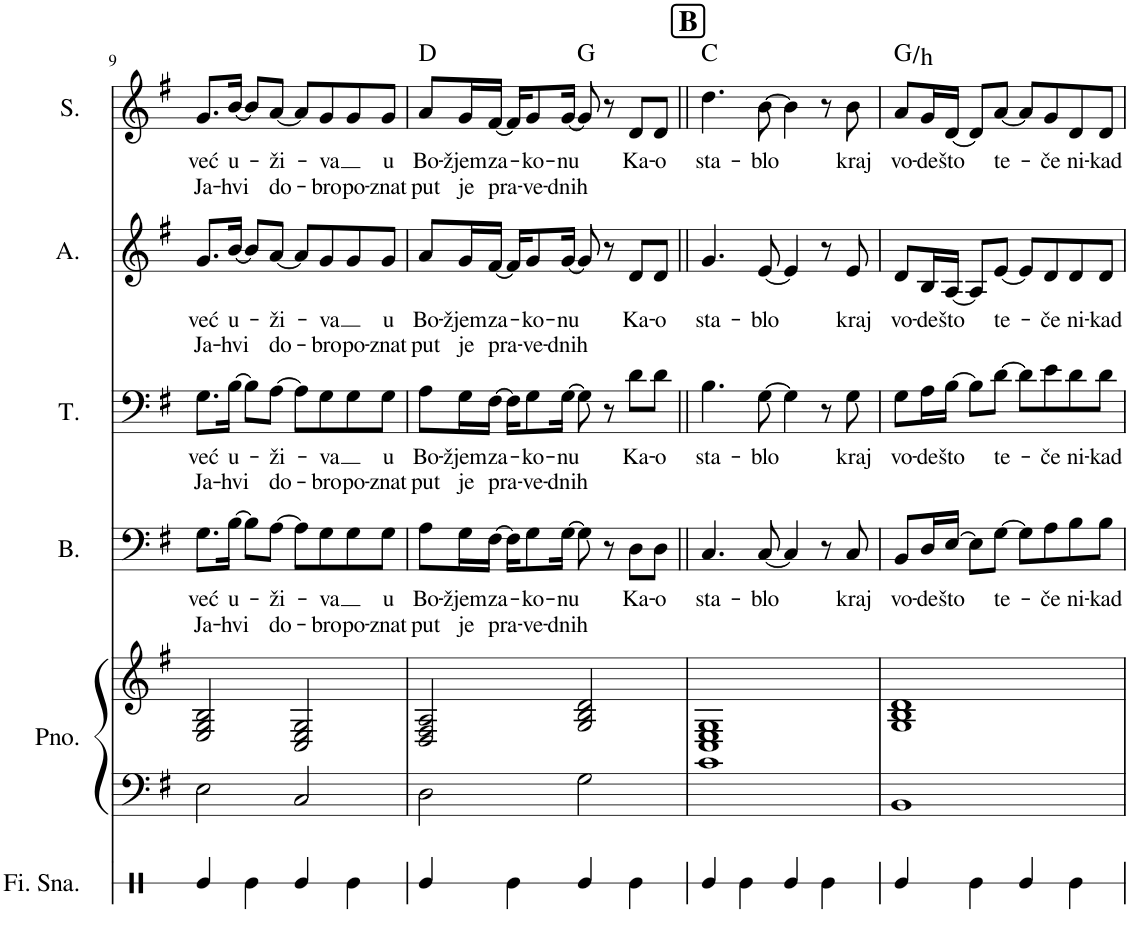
**kern	**kern	**kern	**kern	**text	**text	**kern	**text	**text	**kern	**text	**text	**kern	**text	**text	**harte
*part6	*part5	*part5	*part4	*part4	*part4	*part3	*part3	*part3	*part2	*part2	*part2	*part1	*part1	*part1	*part1
*staff7	*staff6	*staff5	*staff4	*staff4	*staff4	*staff3	*staff3	*staff3	*staff2	*staff2	*staff2	*staff1	*staff1	*staff1	*
*I"Finger Snap	*I"Piano	*	*I"Bass	*	*	*I"Tenor	*	*	*I"Alto	*	*	*I"Soprano	*	*	*
*I'Fi. Sna.	*I'Pno.	*	*I'B.	*	*	*I'T.	*	*	*I'A.	*	*	*I'S.	*	*	*
!!LO:PB:g=z
*clefX	*clefF4	*clefG2	*clefF4	*	*	*clefF4	*	*	*clefG2	*	*	*clefG2	*	*	*
*k[]	*k[f#]	*k[f#]	*k[f#]	*	*	*k[f#]	*	*	*k[f#]	*	*	*k[f#]	*	*	*
*M4/4	*M4/4	*M4/4	*M4/4	*	*	*M4/4	*	*	*M4/4	*	*	*M4/4	*	*	*
=9	=9	=9	=9	=9	=9	=9	=9	=9	=9	=9	=9	=9	=9	=9	=9
!	!	!	!	!LO:LY:b	!LO:LY:b	!	!LO:LY:b	!LO:LY:b	!	!LO:LY:b	!LO:LY:b	!	!LO:LY:b	!LO:LY:b	!
4Re/	2E\	2E/ 2G/ 2B/	8.G\L	već	Ja-	8.G\L	već	Ja-	8.g/L	već	Ja-	8.g/L	već	Ja-	.
!	!	!	!	!LO:LY:b	!LO:LY:b	!	!LO:LY:b	!LO:LY:b	!	!LO:LY:b	!LO:LY:b	!	!LO:LY:b	!LO:LY:b	!
.	.	.	[16B\Jk	u-	-hvi	[16B\Jk	u-	-hvi	[16b/Jk	u-	-hvi	[16b/Jk	u-	-hvi	.
4Re\	.	.	8B\L]	.	.	8B\L]	.	.	8b/L]	.	.	8b/L]	.	.	.
!	!	!	!	!LO:LY:b	!LO:LY:b	!	!LO:LY:b	!LO:LY:b	!	!LO:LY:b	!LO:LY:b	!	!LO:LY:b	!LO:LY:b	!
.	.	.	[8A\J	-ži-	do-	[8A\J	-ži-	do-	[8a/J	-ži-	do-	[8a/J	-ži-	do-	.
4Re/	2C/	2C/ 2E/ 2G/	8A\L]	.	.	8A\L]	.	.	8a/L]	.	.	8a/L]	.	.	.
!	!	!	!	!LO:LY:b	!LO:LY:b	!	!LO:LY:b	!LO:LY:b	!	!LO:LY:b	!LO:LY:b	!	!LO:LY:b	!LO:LY:b	!
.	.	.	8G\	-va	-bro	8G\	-va	-bro	8g/	-va	-bro	8g/	-va	-bro	.
!	!	!	!	!	!LO:LY:b	!	!	!LO:LY:b	!	!	!LO:LY:b	!	!	!LO:LY:b	!
4Re\	.	.	8G\	.	po-	8G\	.	po-	8g/	.	po-	8g/	.	po-	.
!	!	!	!	!LO:LY:b	!LO:LY:b	!	!LO:LY:b	!LO:LY:b	!	!LO:LY:b	!LO:LY:b	!	!LO:LY:b	!LO:LY:b	!
.	.	.	8G\J	u	-znat	8G\J	u	-znat	8g/J	u	-znat	8g/J	u	-znat	.
=10	=10	=10	=10	=10	=10	=10	=10	=10	=10	=10	=10	=10	=10	=10	=10
!	!	!	!	!LO:LY:b	!LO:LY:b	!	!LO:LY:b	!LO:LY:b	!	!LO:LY:b	!LO:LY:b	!	!LO:LY:b	!LO:LY:b	!
4Re/	2D\	2D/ 2F#/ 2A/	8A\L	Bo-	put	8A\L	Bo-	put	8a/L	Bo-	put	8a/L	Bo-	put	D:maj
!	!	!	!	!LO:LY:b	!LO:LY:b	!	!LO:LY:b	!LO:LY:b	!	!LO:LY:b	!LO:LY:b	!	!LO:LY:b	!LO:LY:b	!
.	.	.	16G\L	-žjem	je	16G\L	-žjem	je	16g/L	-žjem	je	16g/L	-žjem	je	.
!	!	!	!	!LO:LY:b	!LO:LY:b	!	!LO:LY:b	!LO:LY:b	!	!LO:LY:b	!LO:LY:b	!	!LO:LY:b	!LO:LY:b	!
.	.	.	[16F#\JJ	za-	pra-	[16F#\JJ	za-	pra-	[16f#/JJ	za-	pra-	[16f#/JJ	za-	pra-	.
4Re\	.	.	16F#\KL]	.	.	16F#\KL]	.	.	16f#/KL]	.	.	16f#/KL]	.	.	.
!	!	!	!	!LO:LY:b	!LO:LY:b	!	!LO:LY:b	!LO:LY:b	!	!LO:LY:b	!LO:LY:b	!	!LO:LY:b	!LO:LY:b	!
.	.	.	8G\	-ko-	-ve-	8G\	-ko-	-ve-	8g/	-ko-	-ve-	8g/	-ko-	-ve-	.
!	!	!	!	!LO:LY:b	!LO:LY:b	!	!LO:LY:b	!LO:LY:b	!	!LO:LY:b	!LO:LY:b	!	!LO:LY:b	!LO:LY:b	!
.	.	.	[16G\Jk	-nu	-dnih	[16G\Jk	-nu	-dnih	[16g/Jk	-nu	-dnih	[16g/Jk	-nu	-dnih	.
4Re/	2G\	2G/ 2B/ 2d/	8G\]	.	.	8G\]	.	.	8g/]	.	.	8g/]	.	.	G:maj
.	.	.	8r	.	.	8r	.	.	8r	.	.	8r	.	.	.
!	!	!	!	!LO:LY:b	!	!	!LO:LY:b	!	!	!LO:LY:b	!	!	!LO:LY:b	!	!
4Re\	.	.	8D\L	Ka-	.	8d\L	Ka-	.	8d/L	Ka-	.	8d/L	Ka-	.	.
!	!	!	!	!LO:LY:b	!	!	!LO:LY:b	!	!	!LO:LY:b	!	!	!LO:LY:b	!	!
.	.	.	8D\J	-o	.	8d\J	-o	.	8d/J	-o	.	8d/J	-o	.	.
!!LO:REH:place=s1:a:B:cj:fs=14:t=B
=11||	=11||	=11||	=11||	=11||	=11||	=11||	=11||	=11||	=11||	=11||	=11||	=11||	=11||	=11||	=11||
!	!	!	!	!LO:LY:b	!	!	!LO:LY:b	!	!	!LO:LY:b	!	!	!LO:LY:b	!	!
4Re/	1c	1C 1E 1G	4.C/	sta-	.	4.B\	sta-	.	4.g/	sta-	.	4.dd\	sta-	.	C:maj
4Re\	.	.	.	.	.	.	.	.	.	.	.	.	.	.	.
!	!	!	!	!LO:LY:b	!	!	!LO:LY:b	!	!	!LO:LY:b	!	!	!LO:LY:b	!	!
.	.	.	[8C/	-blo	.	[8G\	-blo	.	[8e/	-blo	.	[8b\	-blo	.	.
4Re/	.	.	4C/]	.	.	4G\]	.	.	4e/]	.	.	4b\]	.	.	.
4Re\	.	.	8r	.	.	8r	.	.	8r	.	.	8r	.	.	.
!	!	!	!	!LO:LY:b	!	!	!LO:LY:b	!	!	!LO:LY:b	!	!	!LO:LY:b	!	!
.	.	.	8C/	kraj	.	8G\	kraj	.	8e/	kraj	.	8b\	kraj	.	.
=12	=12	=12	=12	=12	=12	=12	=12	=12	=12	=12	=12	=12	=12	=12	=12
!	!	!	!	!LO:LY:b	!	!	!LO:LY:b	!	!	!LO:LY:b	!	!	!LO:LY:b	!	!
4Re/	1BB	1G 1B 1d	8BB/L	vo-	.	8G\L	vo-	.	8d/L	vo-	.	8a/L	vo-	.	G:maj/3
!	!	!	!	!LO:LY:b	!	!	!LO:LY:b	!	!	!LO:LY:b	!	!	!LO:LY:b	!	!
.	.	.	16D/L	-de	.	16A\L	-de	.	16B/L	-de	.	16g/L	-de	.	.
!	!	!	!	!LO:LY:b	!	!	!LO:LY:b	!	!	!LO:LY:b	!	!	!LO:LY:b	!	!
.	.	.	[16E/JJ	što	.	[16B\JJ	što	.	[16A/JJ	što	.	[16d/JJ	što	.	.
4Re\	.	.	8E\L]	.	.	8B\L]	.	.	8A/L]	.	.	8d/L]	.	.	.
!	!	!	!	!LO:LY:b	!	!	!LO:LY:b	!	!	!LO:LY:b	!	!	!LO:LY:b	!	!
.	.	.	[8G\J	te-	.	[8d\J	te-	.	[8e/J	te-	.	[8a/J	te-	.	.
4Re/	.	.	8G\L]	.	.	8d\L]	.	.	8e/L]	.	.	8a/L]	.	.	.
!	!	!	!	!LO:LY:b	!	!	!LO:LY:b	!	!	!LO:LY:b	!	!	!LO:LY:b	!	!
.	.	.	8A\	-če	.	8e\	-če	.	8d/	-če	.	8g/	-če	.	.
!	!	!	!	!LO:LY:b	!	!	!LO:LY:b	!	!	!LO:LY:b	!	!	!LO:LY:b	!	!
4Re\	.	.	8B\	ni-	.	8d\	ni-	.	8d/	ni-	.	8d/	ni-	.	.
!	!	!	!	!LO:LY:b	!	!	!LO:LY:b	!	!	!LO:LY:b	!	!	!LO:LY:b	!	!
.	.	.	8B\J	-kad	.	8d\J	-kad	.	8d/J	-kad	.	8d/J	-kad	.	.
=	=	=	=	=	=	=	=	=	=	=	=	=	=	=	=
*-	*-	*-	*-	*-	*-	*-	*-	*-	*-	*-	*-	*-	*-	*-	*-
